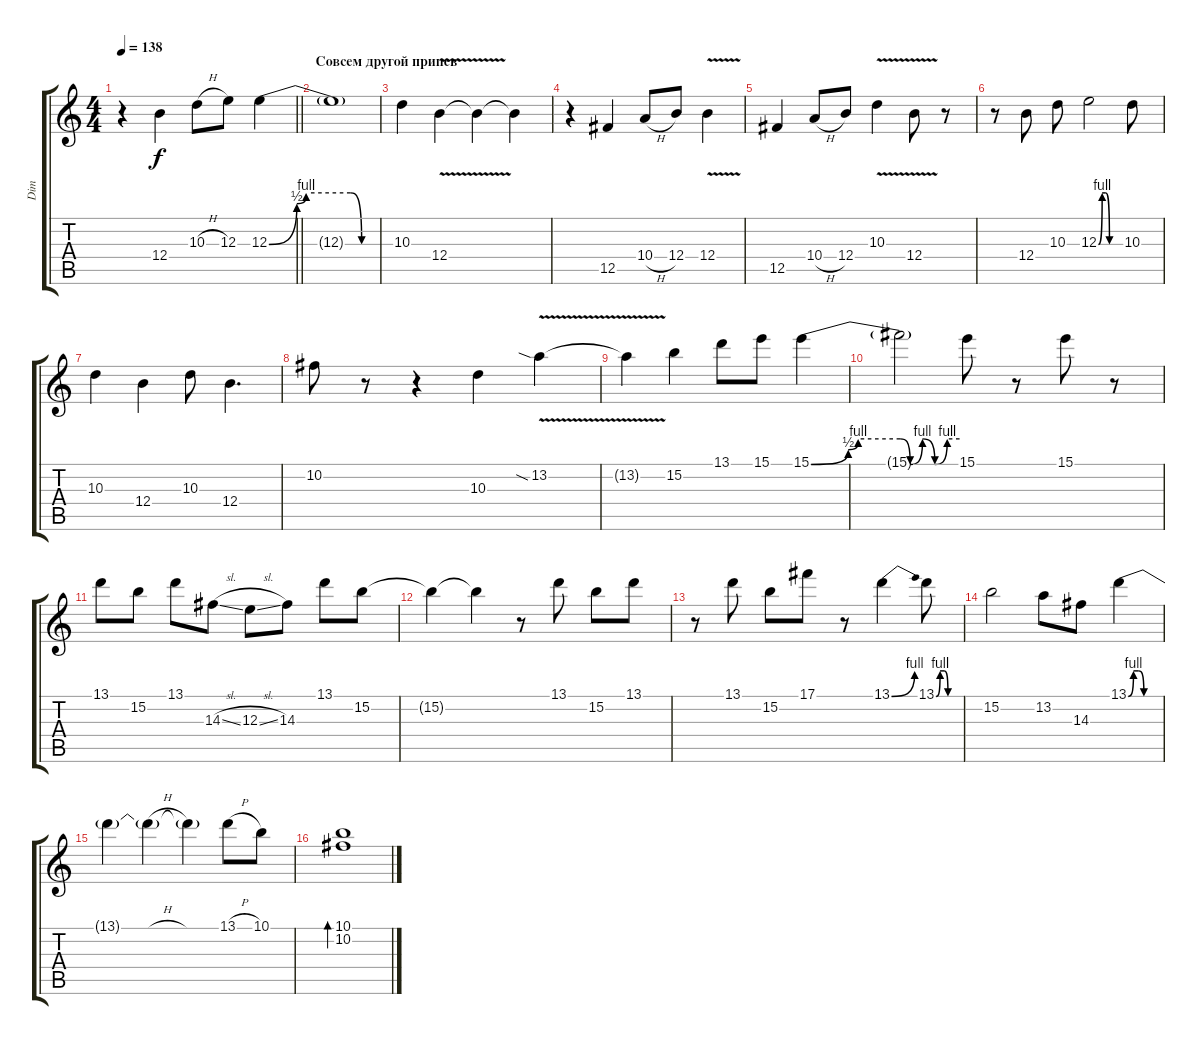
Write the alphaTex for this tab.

\track ("Dim" "Dim") {instrument distortionguitar}
\staff {score tabs}
\tuning (Db4 Ab3 E3 B2 Gb2 B1) {hide}
\ts (4 4)
\tempo 138
\clef g2
\barLineRight lightlight
\ks c
r.4{dy f} 12.4.4 10.3{h}.8 12.3.8 12.3{be (custom 0 0 15 2 20 4 44 4 50 0 60 0)}.4 |
\section ("" "Совсем другой припев")
12.3{t}.1 |
10.3.4 12.4{v}.4 12.4{t}.4 12.4{t}.4 |
r.4 12.5.4 10.4{h}.8 12.4.8 12.4{v}.4 |
12.5.4 10.4{h}.8 12.4.8 10.3{v}.4 12.4{v}.8 r.8 |
r.8 12.4.8 10.3.8 12.3{be (custom 0 0 10 4 20 4 30 0 60 0)}.2 10.3.8 |
10.3.4 12.4.4 10.3.8 12.4.4{d} |
10.2.8 r.8 r.4 10.3.4 13.2{v sia}.4 |
13.2{t}.4 15.2.4 13.1.8 15.1.8 15.1{be (custom 0 0 15 2 19 4 36 4 40 0 45 4 50 0 55 4 60 4)}.4 |
15.1{t}.2 15.1.8 r.8 15.1.8 r.8 |
13.1.8 15.2.8 13.1.8 14.3{sl}.8 12.3{sl}.8 14.3.8 13.1.8 15.2.8 |
15.2{t}.4 15.2{t}.4 r.8 13.1.8 15.2.8 13.1.8 |
r.8 13.1.8 15.2.8 17.1.8 r.8 13.1{be (bend 0 0 60 4)}.4 13.1{be (custom 0 0 10 4 20 4 30 0 60 0)}.8 |
15.2.2 13.2.8 14.3.8 13.1{be (custom 0 0 10 4 20 4 30 0 60 0)}.4 |
13.1{t}.4 13.1{h t}.4 13.1{t}.4 13.1{h}.8 10.1.8 |
(10.1 10.2).1{bd 480}
